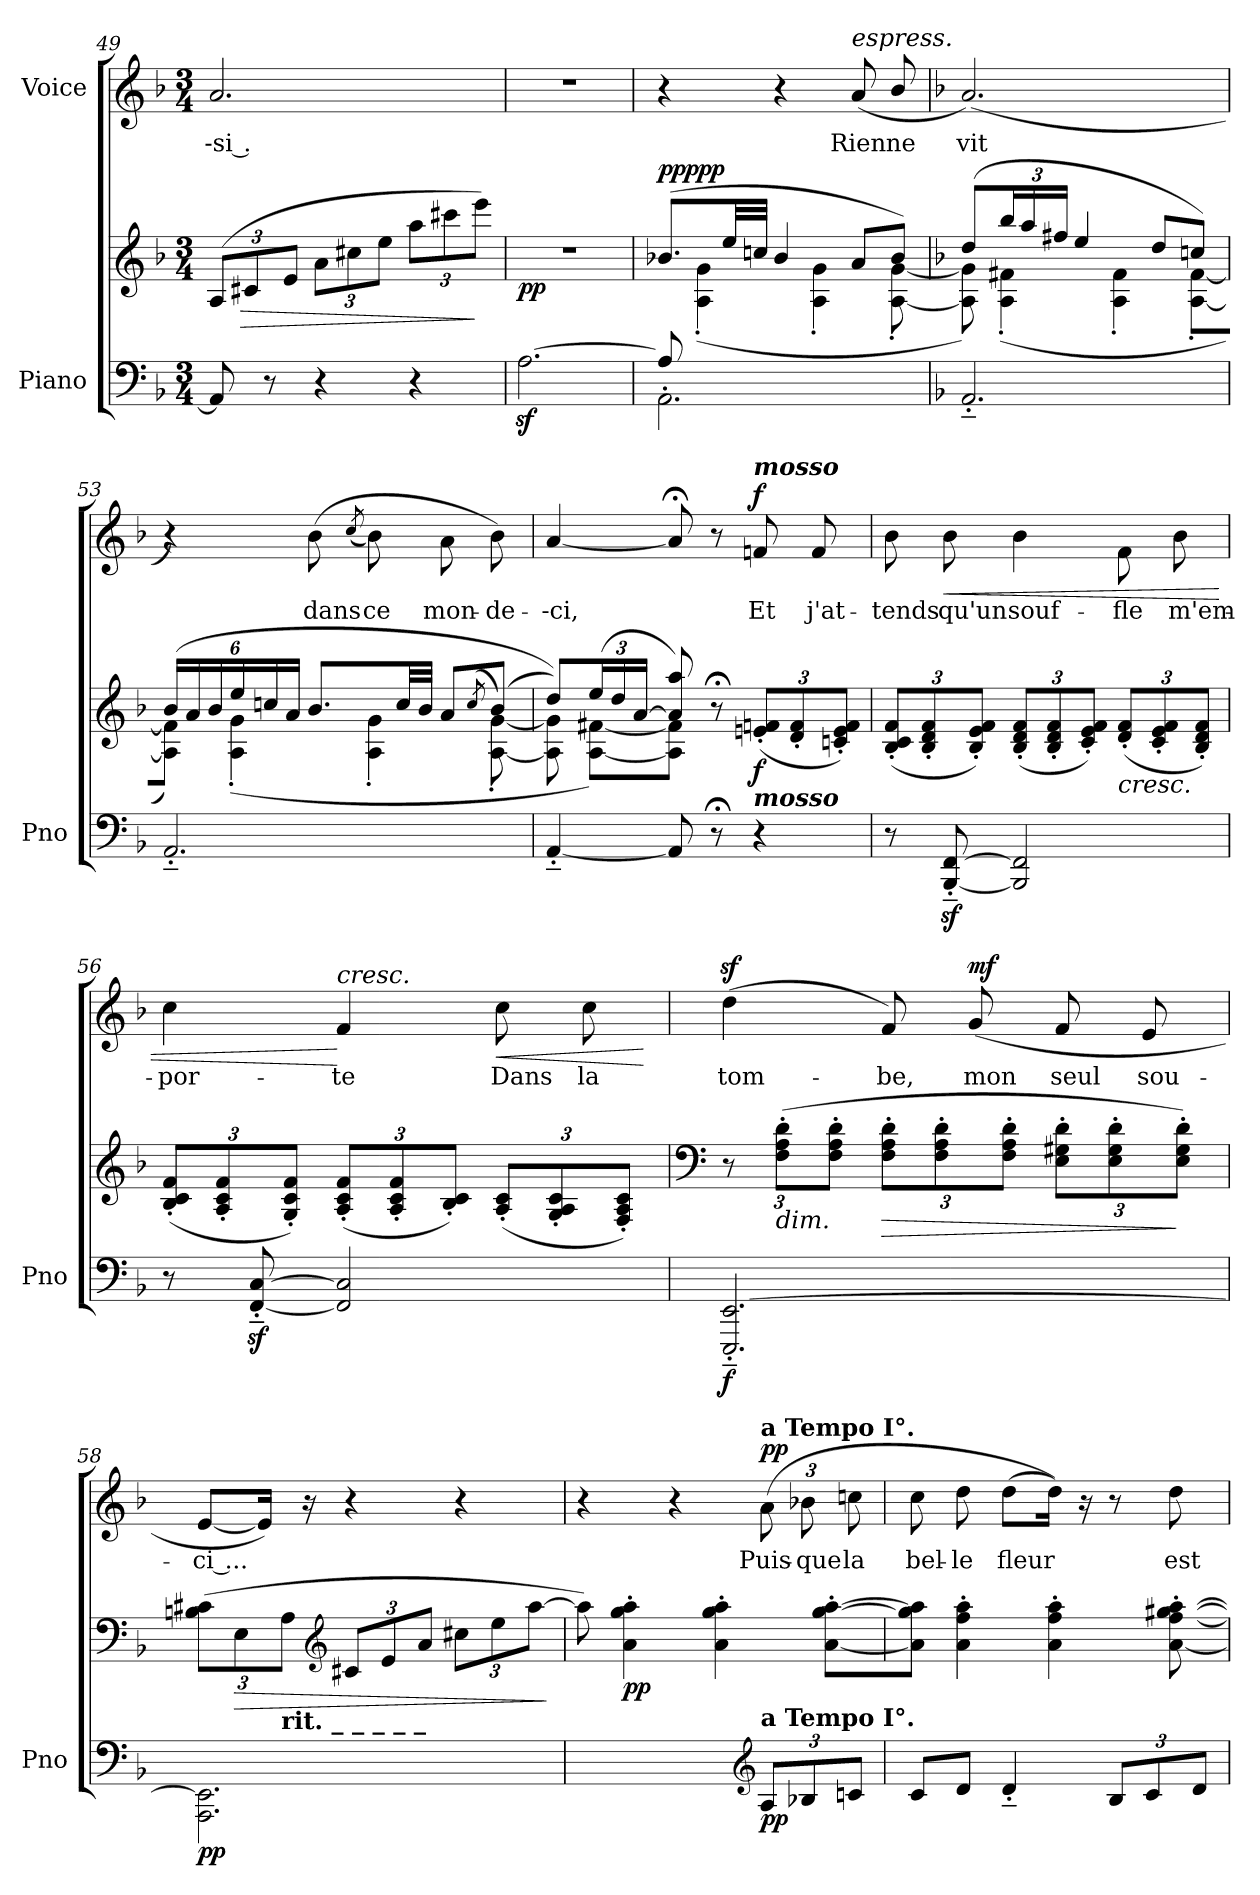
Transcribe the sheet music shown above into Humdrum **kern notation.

**kern	**kern	**dynam	**kern	**text	**dynam
*part2	*part2	*part2	*part1	*part1	*part1
*staff3	*staff2	*staff2/3	*staff1	*staff1	*staff1
*I"Piano	*	*	*I"Voice	*	*
*I'Pno	*	*	*	*	*
*clefF4	*clefG2	*	*clefG2	*	*
*k[b-]	*k[b-]	*	*k[b-]	*	*
*M3/4	*M3/4	*	*M3/4	*	*
=49	=49	=49	=49	=49	=49
8AA/]	(12A/L	.	2.a/	--si .	.
!	!	!LO:HP:b	!	!	!
.	12c#X/	>	.	.	.
8r	.	.	.	.	.
.	12e/J	.	.	.	.
4r	12a\L	.	.	.	.
.	12cc#X\	.	.	.	.
.	12ee\J	.	.	.	.
4r	12aa\L	.	.	.	.
.	12ccc#X\	.	.	.	.
.	12eee\J)	]	.	.	.
=50	=50	=50	=50	=50	=50
!	!	!LO:DY:b	!	!	!
[>2.Az>\	2.r	pp	2.r	.	.
=51	=51	=51	=51	=51	=51
*^	*^	*	*	*	*
!	!	!	!	!LO:DY:b=2	!	!	!
!	!	!	!	!LO:DY:n=1:a	!	!	!
2.AA'\	8A/]	(8.b-X/L	8ryy	ppp pp	4r	.	.
.	2ryy	.	(4A\' 4g\'	.	.	.	.
.	.	32ee/LL	.	.	.	.	.
.	.	32ccn/JJJ	.	.	.	.	.
.	.	4b-/	.	.	4r	.	.
.	.	.	4A\' 4g\'	.	.	.	.
!	!	!	!	!	!LO:TX:a:i:t=espress.	!	!
.	.	8a/L	.	.	(>8a/	Rien	.
.	8ryy	8b-/J)	[8A\' [<8g\'	.	8b-/	ne	.
*v	*v	*	*	*	*	*	*
=52	=52	=52	=52	=52	=52	=52
*k[b-]	*k[b-]	*	*	*k[b-]	*	*
2.AA'~/	(8dd/L	8A\] 8g\])	.	(2.a/)	vit	.
.	24bb-/L	(4A\' 4f#X\'	.	.	.	.
.	24aa/	.	.	.	.	.
.	24ff#X/JJ	.	.	.	.	.
.	4ee/	.	.	.	.	.
.	.	4A\' 4f#\'	.	.	.	.
.	8dd/L	.	.	.	.	.
.	8ccn/J)	[8A\' [8f#\'L	.	.	.	.
=53	=53	=53	=53	=53	=53	=53
*	*Xbrackettup	*	*	*	*	*
2.AA'~/	(24b-/LL	8A\] 8f#\]J)	.	4r)	.	.
.	24a/	.	.	.	.	.
.	24b-/	.	.	.	.	.
.	24ee/	(4A\' 4g\'	.	.	.	.
.	24ccn/	.	.	.	.	.
.	24a/JJ	.	.	.	.	.
.	8.b-/L	.	.	(8b-\	dans	.
.	.	.	.	(8qcc/	.	.
.	.	4A\' 4g\'	.	8b-\)	ce	.
.	32cc/LL	.	.	.	.	.
.	32b-/JJJ	.	.	.	.	.
.	8a/L	.	.	8a\	mon-	.
.	(<8qcc/	.	.	.	.	.
.	(8b-/J)	[8A\' [<8g\'	.	8b-\)	-de-	.
=54	=54	=54	=54	=54	=54	=54
[<4AA'~/	8dd/L))	8A\] 8g\]	.	[4a/	--ci,	.
.	(24ee/L	[<8A\ [<8f#X\L)	.	.	.	.
.	24dd/	.	.	.	.	.
.	[24a/JJ	.	.	.	.	.
8AA/]	8a/] 8aa/)	8A\] 8f#\]J	.	8a;</]	.	.
8r;<	8r;<	4.ryy	.	8r	.	.
!	!	!	!	!LO:TX:a:Bi:t=mosso	!	!
!	!LO:TX:b:Bi:t=mosso	!	!	!	!	!
!	!	!	!LO:DY:b	!	!	!LO:DY:a
4r	(<12eni/'< 12fn/'<L	.	f	8fn/	Et	f
.	12d/'< 12f/'<	.	.	.	.	.
.	.	.	.	8f/	j'at-	.
.	12cn/'< 12e/'< 12f/'<J)	.	.	.	.	.
*	*v	*v	*	*	*	*
=55	=55	=55	=55	=55	=55
8r	(12B-/' 12c/' 12f/'L	.	8b-\	-tends	.
.	12B-/' 12d/' 12f/'	.	.	.	.
!	!	!	!	!	!LO:HP:b
[8BBB-/z<'~ [8FF/z<'~	.	.	8b-\	qu'un	<
.	12B-/' 12e/' 12f/'J)	.	.	.	.
2BBB-/] 2FF/]	(12B-/' 12d/' 12f/'L	.	4b-\	souf-	.
.	12B-/' 12d/' 12f/'	.	.	.	.
.	12c/' 12e/' 12f/'J)	.	.	.	.
!	!LO:TX:b:i:t=cresc.	!	!	!	!
.	(12d/' 12f/'L	.	8f\	-fle	.
.	12c/' 12e/' 12f/'	.	.	.	.
.	.	.	8b-\	m'em-	.
.	12B-/' 12d/' 12f/'J)	.	.	.	.
=56	=56	=56	=56	=56	=56
8r	(12B-/' 12c/' 12f/'L	.	4cc\	-por-	.
.	12A/' 12c/' 12f/'	.	.	.	.
[8FF/z<'~ [8C/z<'~	.	.	.	.	.
.	12G/' 12c/' 12f/'J)	.	.	.	.
!	!	!	!LO:TX:a:i:t=cresc.	!	!
2FF/] 2C/]	(12A/' 12c/' 12f/'L	.	4f/	-te	[
.	12A/' 12c/' 12f/'	.	.	.	.
.	12B-/' 12c/'J)	.	.	.	.
!	!	!	!	!	!LO:HP:b
.	(12A/' 12c/'L	.	8cc\	Dans	<
.	12G/' 12A/' 12c/'	.	.	.	.
.	.	.	8cc\	la	.
.	12F/' 12A/' 12c/'J)	.	.	.	.
.	.	.	.	.	[
=57	=57	=57	=57	=57	=57
*	*clefF4	*	*	*	*
!	!	!LO:DY:b=2	!	!	!
2.EEE/'~ [2.EE/'~	12r	f	(4ddz>\	tom-	.
!	!LO:TX:b:i:t=dim.	!	!	!	!
.	(12F\' 12A\' 12d\'L	.	.	.	.
.	12F\' 12A\' 12d\'J	.	.	.	.
!	!	!LO:HP:b	!	!	!
.	12F\' 12A\' 12d\'L	>	8f/)	-be,	.
.	12F\' 12A\' 12d\'	.	.	.	.
!	!	!	!	!	!LO:DY:a
.	.	.	(>8g/	mon	mf
.	12F\' 12A\' 12d\'J	.	.	.	.
.	12E\' 12G#X\' 12d\'L	.	8f/	seul	.
.	12E\' 12G#\' 12d\'	.	.	.	.
.	.	.	8e/	sou-	.
.	12E\' 12G#\' 12d\'J)	]	.	.	.
=58	=58	=58	=58	=58	=58
*	*brackettup	*	*	*	*
!	!	!LO:DY:b=2	!	!	!
!	!	!LO:DY:n=1:b	!	!	!
2.AAA\ 2.EE\]	(12Bn\ 12c#X\L	p p	[8e/L	-ci ...	.
!	!	!LO:HP:b	!	!	!
.	12E\	>	.	.	.
.	.	.	16e/Jk])	.	.
!	!LO:TX:b:B:t=rit.           _           _                _              _           _	!	!	!	!
.	12A\J	.	.	.	.
*	*clefG2	*	*	*	*
.	.	.	16r	.	.
*	*Xbrackettup	*	*	*	*
.	12c#X/L	.	4r	.	.
.	12e/	.	.	.	.
.	12a/J	.	.	.	.
*	*brackettup	*	*	*	*
.	12cc#X\L	.	4r	.	.
.	12ee\	.	.	.	.
.	[12aa\J	.	.	.	.
.	.	]	.	.	.
=59	=59	=59	=59	=59	=59
2ryy	8aa\])	.	4r	.	.
!	!	!LO:DY:b	!	!	!
.	4a\' 4gg\' 4aa\'	pp	.	.	.
.	.	.	4r	.	.
.	4a\' 4gg\' 4aa\'	.	.	.	.
*clefG2	*	*	*	*	*
*Xbrackettup	*	*	*Xbrackettup	*	*
!	!	!	!LO:TX:a:B:t=a  Tempo  I°.	!	!
!LO:TX:a:B:t=a  Tempo  I°.	!	!	!	!	!
!	!	!LO:DY:b=2	!	!	!LO:DY:a
12A/L	.	pp	(12a\	Puis-	pp
12B-X/	.	.	12b-X\	-que	.
.	[8a\'> [>8gg\'> [8aa\'>L	.	.	.	.
12cn/J	.	.	12ccn\	la	.
=60	=60	=60	=60	=60	=60
8c/L	8a\] 8gg\] 8aa\]J	.	8cc\	bel-	.
8d/J	4a\'> 4ff\'> 4aa\'>	.	8dd\	-le	.
4d'~/	.	.	(8dd\L	fleur	.
.	4a\'> 4ff\'> 4aa\'>	.	16dd\Jk))	.	.
.	.	.	16r	.	.
12B-/L	.	.	8r	.	.
12c/	.	.	.	.	.
.	[8a\'> [8ff\'> [8gg#X\'> [8aa\'>L	.	8dd\	est	.
12d/J	.	.	.	.	.
=	=	=	=	=	=
*-	*-	*-	*-	*-	*-
